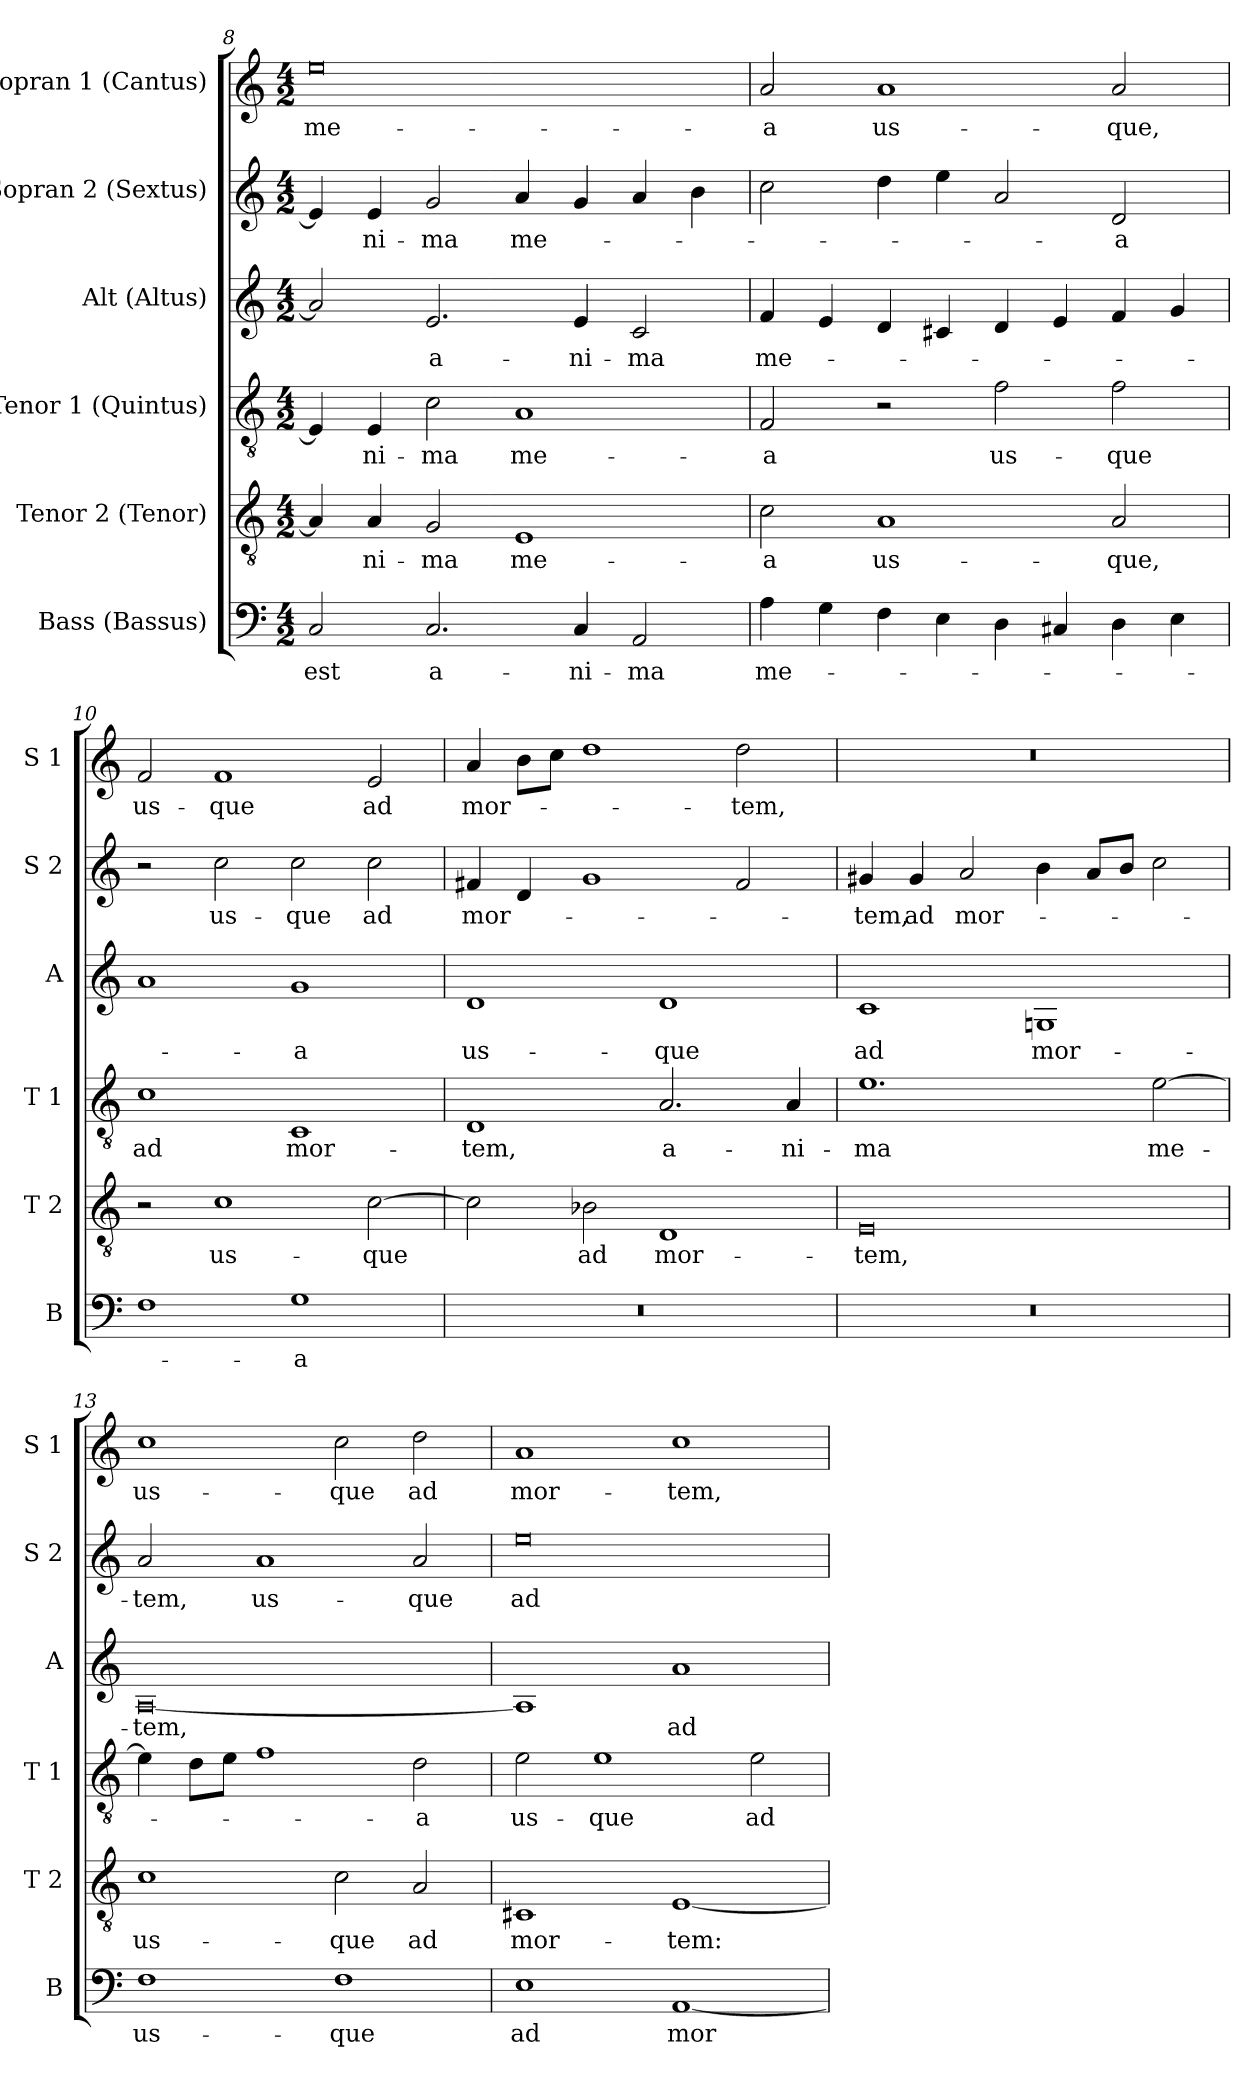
**kern	**text	**kern	**text	**kern	**text	**kern	**text	**kern	**text	**kern	**text
*part6	*part6	*part5	*part5	*part4	*part4	*part3	*part3	*part2	*part2	*part1	*part1
*staff6	*staff6	*staff5	*staff5	*staff4	*staff4	*staff3	*staff3	*staff2	*staff2	*staff1	*staff1
*I"Bass (Bassus)	*	*I"Tenor 2 (Tenor)	*	*I"Tenor 1 (Quintus)	*	*I"Alt (Altus)	*	*I"Sopran 2 (Sextus)	*	*I"Sopran 1 (Cantus)	*
*I'B	*	*I'T 2	*	*I'T 1	*	*I'A	*	*I'S 2	*	*I'S 1	*
*clefF4	*	*clefGv2	*	*clefGv2	*	*clefG2	*	*clefG2	*	*clefG2	*
*k[]	*	*k[]	*	*k[]	*	*k[]	*	*k[]	*	*k[]	*
*C:	*	*C:	*	*C:	*	*C:	*	*C:	*	*C:	*
*M4/2	*	*M4/2	*	*M4/2	*	*M4/2	*	*M4/2	*	*M4/2	*
=8	=8	=8	=8	=8	=8	=8	=8	=8	=8	=8	=8
!	!LO:LY:b	!	!	!	!	!	!	!	!	!	!LO:LY:b
2C/	est	4A/]	.	4E/]	.	2a/]	.	4e/]	.	0ee	me-
!	!	!	!LO:LY:b	!	!LO:LY:b	!	!	!	!LO:LY:b	!	!
.	.	4A/	-ni-	4E/	-ni-	.	.	4e/	-ni-	.	.
!	!LO:LY:b	!	!LO:LY:b	!	!LO:LY:b	!	!LO:LY:b	!	!LO:LY:b	!	!
2.C/	a-	2G/	-ma	2c\	-ma	2.e/	a-	2g/	-ma	.	.
!	!	!	!LO:LY:b	!	!LO:LY:b	!	!	!	!LO:LY:b	!	!
.	.	1E	me-	1A	me-	.	.	4a/	me-	.	.
!	!LO:LY:b	!	!	!	!	!	!LO:LY:b	!	!	!	!
4C/	-ni-	.	.	.	.	4e/	-ni-	4g/	.	.	.
!	!LO:LY:b	!	!	!	!	!	!LO:LY:b	!	!	!	!
2AA/	-ma	.	.	.	.	2c/	-ma	4a/	.	.	.
.	.	.	.	.	.	.	.	4b\	.	.	.
=9	=9	=9	=9	=9	=9	=9	=9	=9	=9	=9	=9
!	!LO:LY:b	!	!LO:LY:b	!	!LO:LY:b	!	!LO:LY:b	!	!	!	!LO:LY:b
4A\	me-	2c\	-a	2F/	-a	4f/	me-	2cc\	.	2a/	-a
4G\	.	.	.	.	.	4e/	.	.	.	.	.
!	!	!	!LO:LY:b	!	!	!	!	!	!	!	!LO:LY:b
4F\	.	1A	us-	2r	.	4d/	.	4dd\	.	1a	us-
4E\	.	.	.	.	.	4c#X/	.	4ee\	.	.	.
!	!	!	!	!	!LO:LY:b	!	!	!	!	!	!
4D\	.	.	.	2f\	us-	4d/	.	2a/	.	.	.
4C#X/	.	.	.	.	.	4e/	.	.	.	.	.
!	!	!	!LO:LY:b	!	!LO:LY:b	!	!	!	!LO:LY:b	!	!LO:LY:b
4D\	.	2A/	-que,	2f\	-que	4f/	.	2d/	-a	2a/	-que,
4E\	.	.	.	.	.	4g/	.	.	.	.	.
=10	=10	=10	=10	=10	=10	=10	=10	=10	=10	=10	=10
!	!	!	!	!	!LO:LY:b	!	!	!	!	!	!LO:LY:b
1F	.	2r	.	1c	ad	1a	.	2r	.	2f/	us-
!	!	!	!LO:LY:b	!	!	!	!	!	!LO:LY:b	!	!LO:LY:b
.	.	1c	us-	.	.	.	.	2cc\	us-	1f	-que
!	!LO:LY:b	!	!	!	!LO:LY:b	!	!LO:LY:b	!	!LO:LY:b	!	!
1G	-a	.	.	1C	mor-	1g	-a	2cc\	-que	.	.
!	!	!	!LO:LY:b	!	!	!	!	!	!LO:LY:b	!	!LO:LY:b
.	.	[2c\	-que	.	.	.	.	2cc\	ad	2e/	ad
=11	=11	=11	=11	=11	=11	=11	=11	=11	=11	=11	=11
!	!	!	!	!	!LO:LY:b	!	!LO:LY:b	!	!LO:LY:b	!	!LO:LY:b
0r	.	2c\]	.	1D	-tem,	1d	us-	4f#X/	mor-	4a/	mor-
.	.	.	.	.	.	.	.	4d/	.	8b\L	.
.	.	.	.	.	.	.	.	.	.	8cc\J	.
!	!	!	!LO:LY:b	!	!	!	!	!	!	!	!
.	.	2B-X\	ad	.	.	.	.	1g	.	1dd	.
!	!	!	!LO:LY:b	!	!LO:LY:b	!	!LO:LY:b	!	!	!	!
.	.	1D	mor-	2.A/	a-	1d	-que	.	.	.	.
!	!	!	!	!	!	!	!	!	!	!	!LO:LY:b
.	.	.	.	.	.	.	.	2f#/	.	2dd\	-tem,
!	!	!	!	!	!LO:LY:b	!	!	!	!	!	!
.	.	.	.	4A/	-ni-	.	.	.	.	.	.
!!LO:PB:g=z
=12	=12	=12	=12	=12	=12	=12	=12	=12	=12	=12	=12
!	!	!	!LO:LY:b	!	!LO:LY:b	!	!LO:LY:b	!	!LO:LY:b	!	!
0r	.	0E	-tem,	1.e	-ma	1c	ad	4g#X/	-tem,	0r	.
!	!	!	!	!	!	!	!	!	!LO:LY:b	!	!
.	.	.	.	.	.	.	.	4g#/	ad	.	.
!	!	!	!	!	!	!	!	!	!LO:LY:b	!	!
.	.	.	.	.	.	.	.	2a/	mor-	.	.
!	!	!	!	!	!	!	!LO:LY:b	!	!	!	!
.	.	.	.	.	.	1Gn	mor-	4b\	.	.	.
.	.	.	.	.	.	.	.	8a/L	.	.	.
.	.	.	.	.	.	.	.	8b/J	.	.	.
!	!	!	!	!	!LO:LY:b	!	!	!	!	!	!
.	.	.	.	[2e\	me-	.	.	2cc\	.	.	.
=13	=13	=13	=13	=13	=13	=13	=13	=13	=13	=13	=13
!	!LO:LY:b	!	!LO:LY:b	!	!	!	!LO:LY:b	!	!LO:LY:b	!	!LO:LY:b
1F	us-	1c	us-	4e\]	.	[0A	-tem,	2a/	-tem,	1cc	us-
.	.	.	.	8d\L	.	.	.	.	.	.	.
.	.	.	.	8e\J	.	.	.	.	.	.	.
!	!	!	!	!	!	!	!	!	!LO:LY:b	!	!
.	.	.	.	1f	.	.	.	1a	us-	.	.
!	!LO:LY:b	!	!LO:LY:b	!	!	!	!	!	!	!	!LO:LY:b
1F	-que	2c\	-que	.	.	.	.	.	.	2cc\	-que
!	!	!	!LO:LY:b	!	!LO:LY:b	!	!	!	!LO:LY:b	!	!LO:LY:b
.	.	2A/	ad	2d\	-a	.	.	2a/	-que	2dd\	ad
=14	=14	=14	=14	=14	=14	=14	=14	=14	=14	=14	=14
!	!LO:LY:b	!	!LO:LY:b	!	!LO:LY:b	!	!	!	!LO:LY:b	!	!LO:LY:b
1E	ad	1C#X	mor-	2e\	us-	1A]	.	0ee	ad	1a	mor-
!	!	!	!	!	!LO:LY:b	!	!	!	!	!	!
.	.	.	.	1e	-que	.	.	.	.	.	.
!	!LO:LY:b	!	!LO:LY:b	!	!	!	!LO:LY:b	!	!	!	!LO:LY:b
[1AA	mor-	[1E	-tem:	.	.	1a	ad	.	.	1cc	-tem,
!	!	!	!	!	!LO:LY:b	!	!	!	!	!	!
.	.	.	.	2e\	ad	.	.	.	.	.	.
=	=	=	=	=	=	=	=	=	=	=	=
*-	*-	*-	*-	*-	*-	*-	*-	*-	*-	*-	*-
